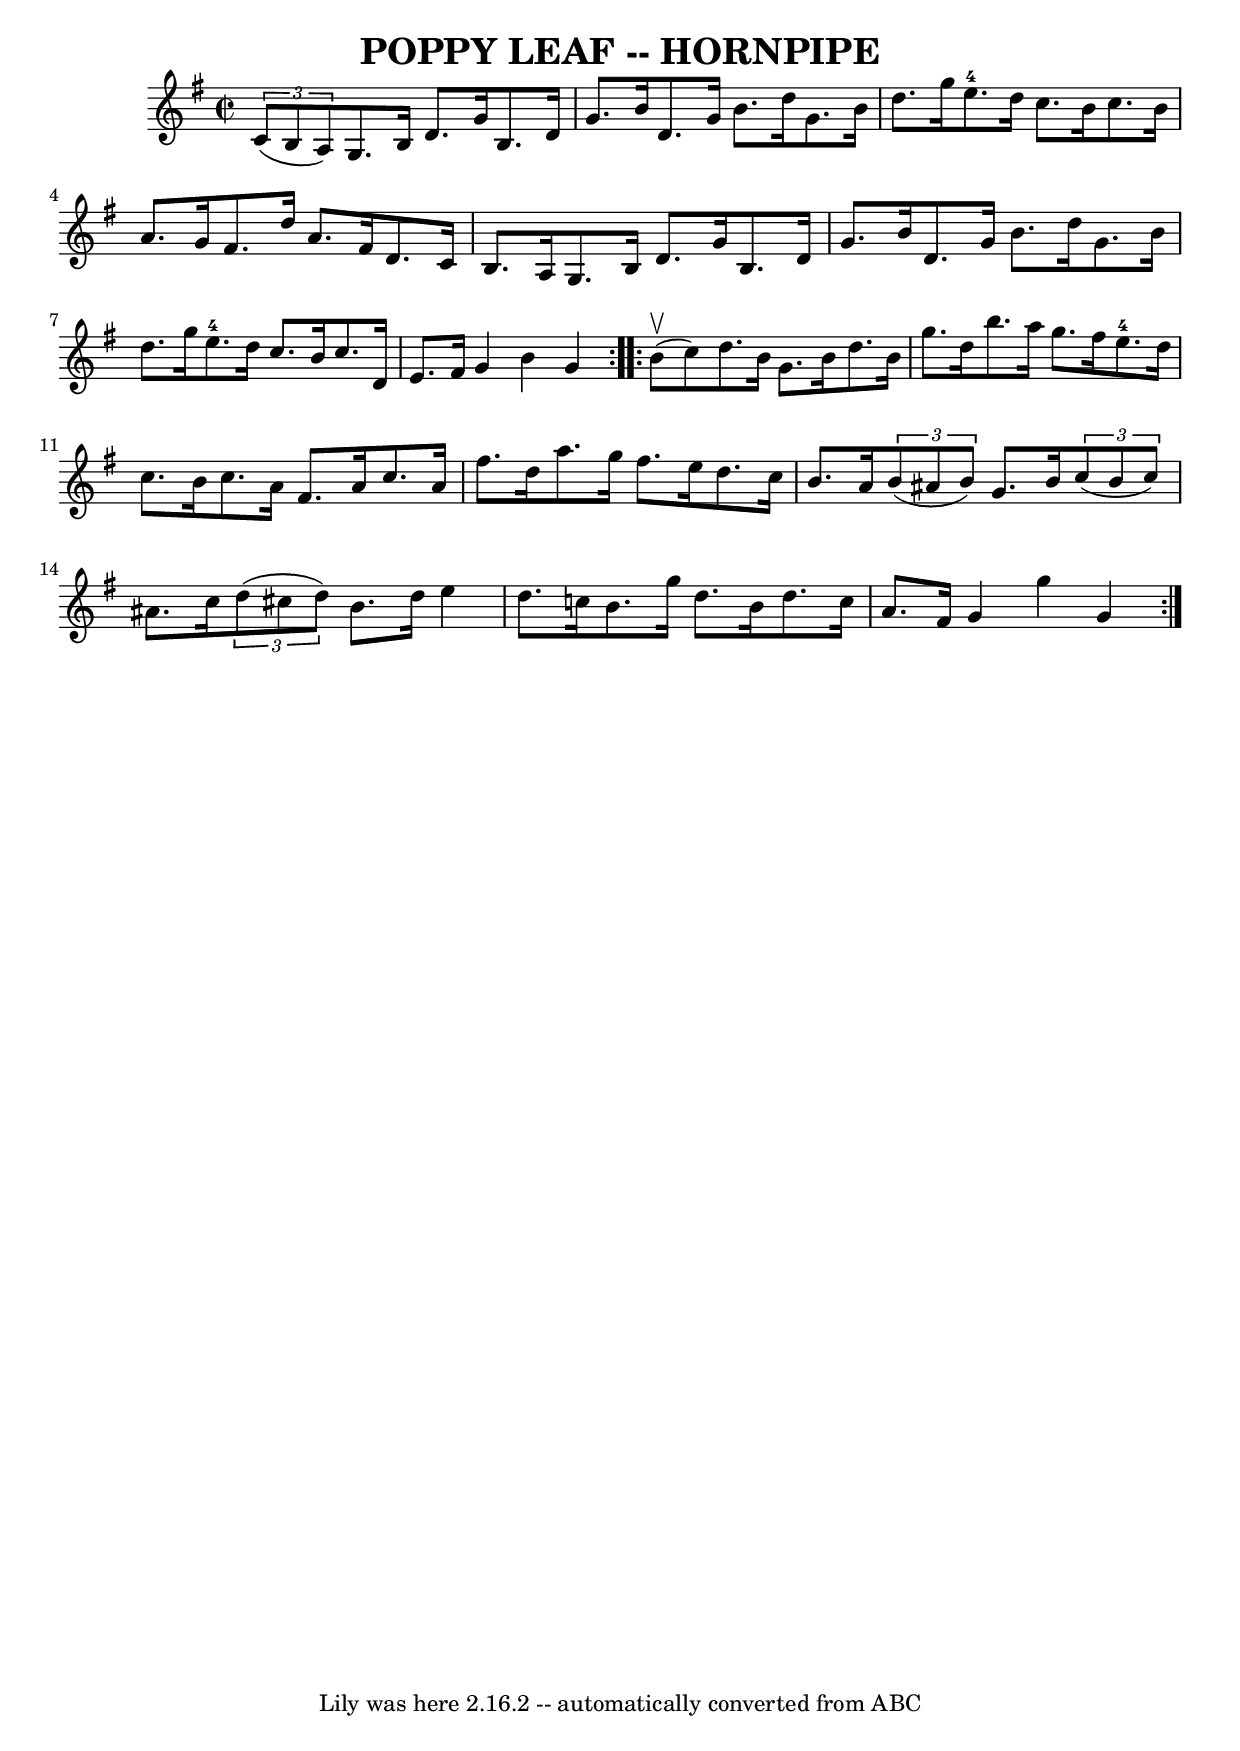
\version "2.16.2"
\include "Mammoth.ily"
\header {
  %% book = "Ryan's Mammoth Collection of Fiddle Tunes"
  crossRefNumber = "1"
  footnotes = ""
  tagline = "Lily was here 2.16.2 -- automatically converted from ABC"
  title = "POPPY LEAF -- HORNPIPE"

}
voicedefault =  {



  \repeat volta 2 {

    \override Staff.TimeSignature #'style = #'C
    \time 2/2 
    \key g \major
    \times 2/3 { c'8 (b8 a8)  	       }        |
         g8. b16 d'8. g'16 b8. d'16 g'8. b'16     |
    d'8.       g'16 b'8. d''16 g'8. b'16 d''8. g''16     |
    e''8.-4 d''16 c''8. b'16 c''8. b'16 a'8. g'16    |
         fis'8. d''16 a'8. fis'16 d'8. c'16 b8. a16     |
     |
    g8. b16 d'8. g'16 b8. d'16 g'8. b'16     |
    d'8. g'16 b'8. d''16 g'8. b'16 d''8. g''16     |
    e''8.-4 d''16 c''8. b'16 c''8. d'16 e'8.         fis'16     |
    g'4 b'4 g'4    
  }     
  \repeat volta 2 {     b'8 (^\upbow c''8)        |
    d''8. b'16 g'8. b'16 d''8.         b'16 g''8. d''16     |
    b''8. a''16 g''8. fis''16           e''8.-4 d''16 c''8. b'16     |
    c''8. a'16 fis'8.         a'16 c''8. a'16 fis''8. d''16     |
    a''8. g''16         fis''8. e''16 d''8. c''16 b'8. a'16    |  |
    
    \times 2/3 { b'8 (ais'8 b'8) 
	       } g'8. b'16    \times 2/3 { c''8 
					   (b'8 c''8)  					 } ais'8. c''16     |
    \times 2/3 { d''8 (
		 cis''8 d''8)  	       } b'8. d''16 e''4 d''8. c''!16     |
         b'8. g''16 d''8. b'16 d''8. c''16 a'8. fis'16     |
    
    g'4 g''4 g'4    
  }   

}

\score{
  <<

    \context Staff="default"
    {
      \voicedefault 
      
    }

  >>
  \layout {
    
  }
  \midi {
  }

}
